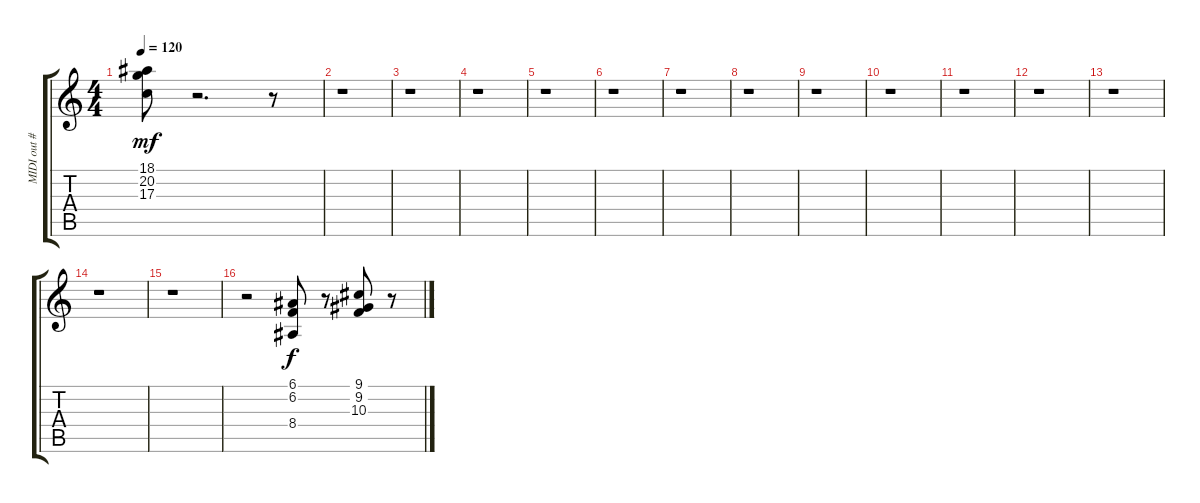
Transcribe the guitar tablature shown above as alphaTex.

\track ("MIDI out #3" "MIDI out #") {instrument viola}
\staff {score tabs}
\tuning (E4 B3 G3 D3 A2 E2) {hide}
\ts (4 4)
\tempo 120
\clef g2
\ks c
(18.1 20.2 17.3).8{dy mf} r.2{d} r.8 |
r.1 |
r.1 |
r.1 |
r.1 |
r.1 |
r.1 |
r.1 |
r.1 |
r.1 |
r.1 |
r.1 |
r.1 |
r.1 |
r.1 |
r.2 (6.1 6.2 8.4).8{dy f} r.8 (9.1 9.2 10.3).8 r.8
